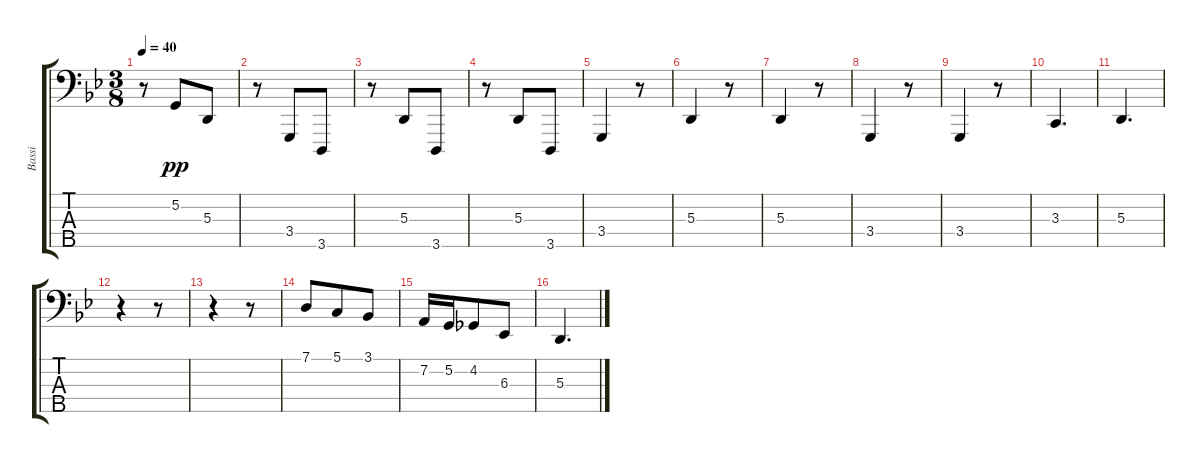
\track ("Bassi" "Bassi") {instrument cello}
\staff {score tabs}
\tuning (G2 D2 A1 E1 B0) {hide}
\ts (3 8)
\tempo 40
\clef f4
\ks bb
r.8{dy pp instrument cello} 5.2.8 5.3.8 |
r.8 3.4.8 3.5.8 |
r.8 5.3.8 3.5.8 |
r.8 5.3.8 3.5.8 |
3.4.4 r.8 |
5.3.4 r.8 |
5.3.4 r.8 |
3.4.4 r.8 |
3.4.4 r.8 |
3.3.4{d} |
5.3.4{d} |
r.4 r.8 |
r.4 r.8 |
7.1.8 5.1.8 3.1.8 |
7.2.16 5.2.16 4.2.8 6.3.8 |
5.3.4{d}
